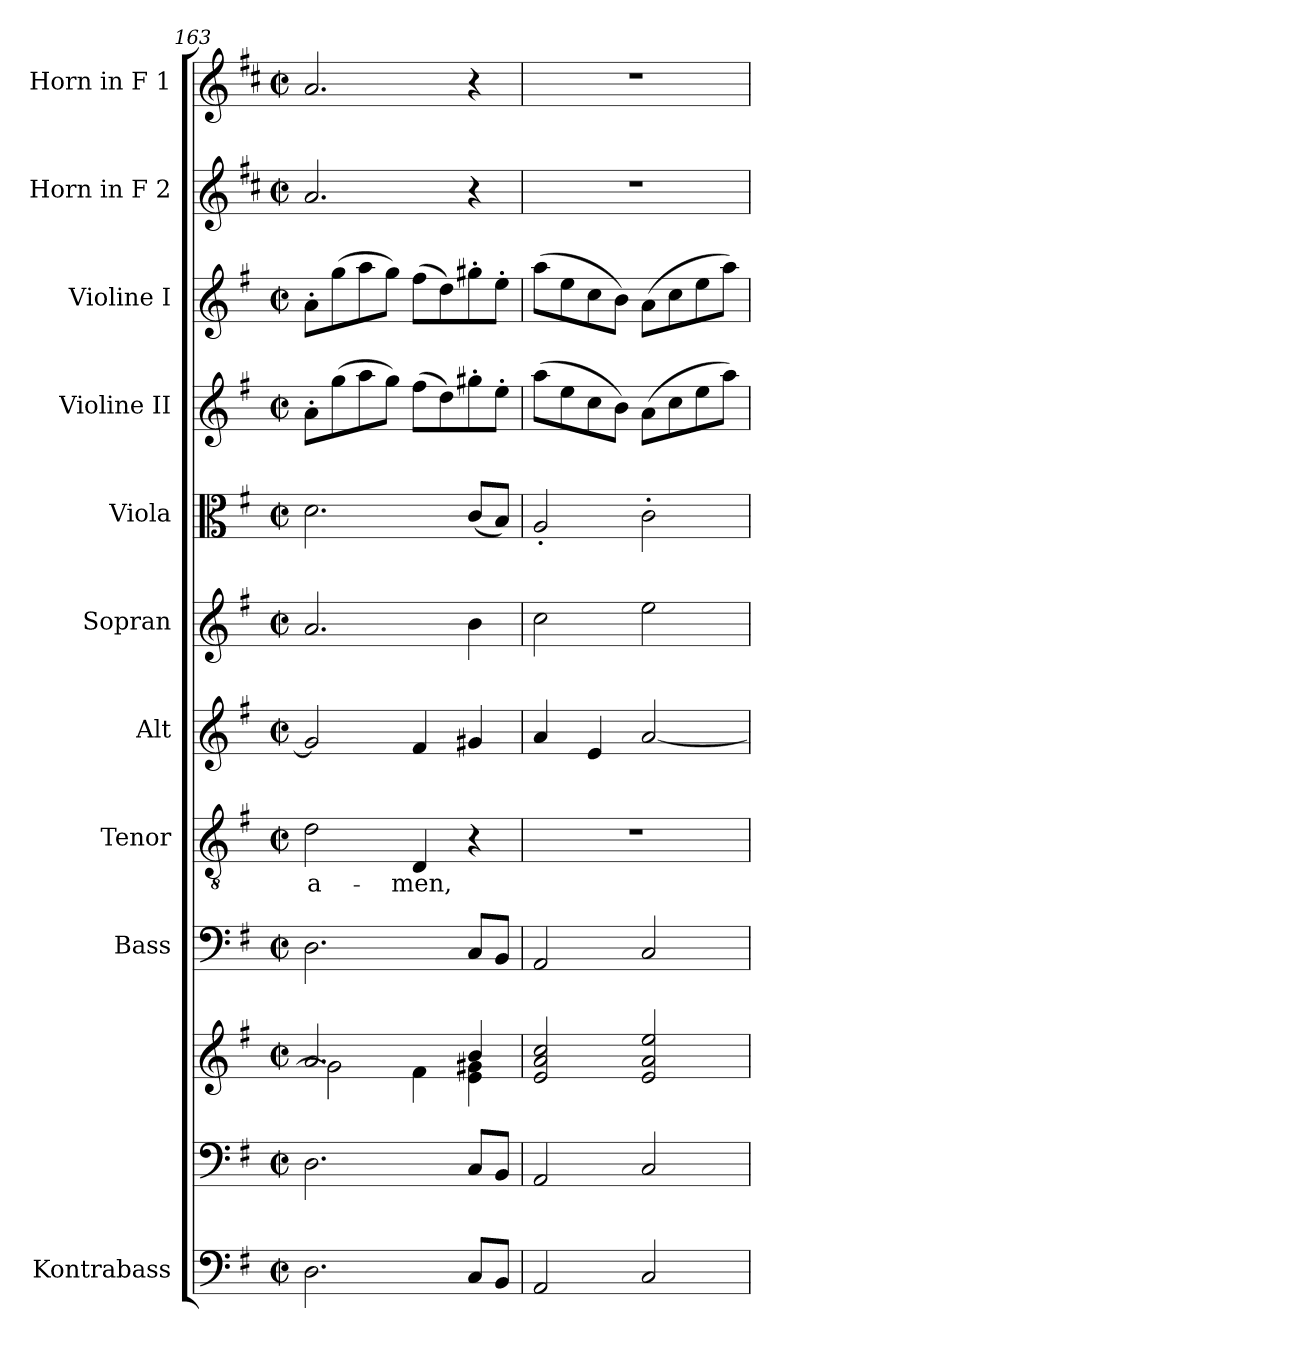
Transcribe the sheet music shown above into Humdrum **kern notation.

**kern	**kern	**kern	**kern	**kern	**text	**kern	**kern	**kern	**kern	**kern	**kern	**kern
*part11	*part10	*part10	*part9	*part8	*part8	*part7	*part6	*part5	*part4	*part3	*part2	*part1
*staff12	*staff11	*staff10	*staff9	*staff8	*staff8	*staff7	*staff6	*staff5	*staff4	*staff3	*staff2	*staff1
*I"Kontrabass	*	*	*I"Bass	*I"Tenor	*	*I"Alt	*I"Sopran	*I"Viola	*I"Violine II	*I"Violine I	*I"Horn in F 2	*I"Horn in F 1
*I'Kb.	*	*	*I'B.	*I'T.	*	*I'A.	*I'S.	*I'Vla.	*I'Vl. II	*I'Vl. I	*	*
*clefF4	*clefF4	*clefG2	*clefF4	*clefGv2	*	*clefG2	*clefG2	*clefC3	*clefG2	*clefG2	*clefG2	*clefG2
*ITrd7c12	*	*	*	*	*	*	*	*	*	*	*ITrd4c7	*ITrd4c7
*k[f#]	*k[f#]	*k[f#]	*k[f#]	*k[f#]	*	*k[f#]	*k[f#]	*k[f#]	*k[f#]	*k[f#]	*k[f#]	*k[f#]
*G:	*G:	*G:	*G:	*G:	*	*G:	*G:	*G:	*G:	*G:	*G:	*G:
*M2/2	*M2/2	*M2/2	*M2/2	*M2/2	*	*M2/2	*M2/2	*M2/2	*M2/2	*M2/2	*M2/2	*M2/2
*met(c|)	*met(c|)	*met(c|)	*met(c|)	*met(c|)	*	*met(c|)	*met(c|)	*met(c|)	*met(c|)	*met(c|)	*met(c|)	*met(c|)
=163	=163	=163	=163	=163	=163	=163	=163	=163	=163	=163	=163	=163
*	*	*^	*	*	*	*	*	*	*	*	*	*
!	!	!	!	!	!	!LO:LY:b	!	!	!	!	!	!	!
2.DD\	2.D\	2.a/	2g\]	2.D\	2d\	a-	2g/]	2.a/	2.d\	8a'>\L	8a'>\L	2.d/	2.d/
.	.	.	.	.	.	.	.	.	.	(>8gg\	(>8gg\	.	.
.	.	.	.	.	.	.	.	.	.	8aa\	8aa\	.	.
.	.	.	.	.	.	.	.	.	.	8gg\J)	8gg\J)	.	.
!	!	!	!	!	!	!LO:LY:b	!	!	!	!	!	!	!
.	.	.	4f#\	.	4D/	-men,	4f#/	.	.	(>8ff#\L	(>8ff#\L	.	.
.	.	.	.	.	.	.	.	.	.	8dd\)	8dd\)	.	.
8CC/L	8C/L	4b/	4e\ 4g#X\	8C/L	4r	.	4g#X/	4b\	(<8c/L	8gg#X'>\	8gg#X'>\	4r	4r
8BBB/J	8BB/J	.	.	8BB/J	.	.	.	.	8B/J)	8ee'>\J	8ee'>\J	.	.
*	*	*v	*v	*	*	*	*	*	*	*	*	*	*
=164	=164	=164	=164	=164	=164	=164	=164	=164	=164	=164	=164	=164
2AAA/	2AA/	2e/ 2a/ 2cc/	2AA/	1r	.	4a/	2cc\	2A'</	(>8aa\L	(>8aa\L	1r	1r
.	.	.	.	.	.	.	.	.	8ee\	8ee\	.	.
.	.	.	.	.	.	4e/	.	.	8cc\	8cc\	.	.
.	.	.	.	.	.	.	.	.	8b\J)	8b\J)	.	.
2CC/	2C/	2e/ 2a/ 2ee/	2C/	.	.	[2a/	2ee\	2c'>\	(>8a\L	(>8a\L	.	.
.	.	.	.	.	.	.	.	.	8cc\	8cc\	.	.
.	.	.	.	.	.	.	.	.	8ee\	8ee\	.	.
.	.	.	.	.	.	.	.	.	8aa\J)	8aa\J)	.	.
=	=	=	=	=	=	=	=	=	=	=	=	=
*-	*-	*-	*-	*-	*-	*-	*-	*-	*-	*-	*-	*-
